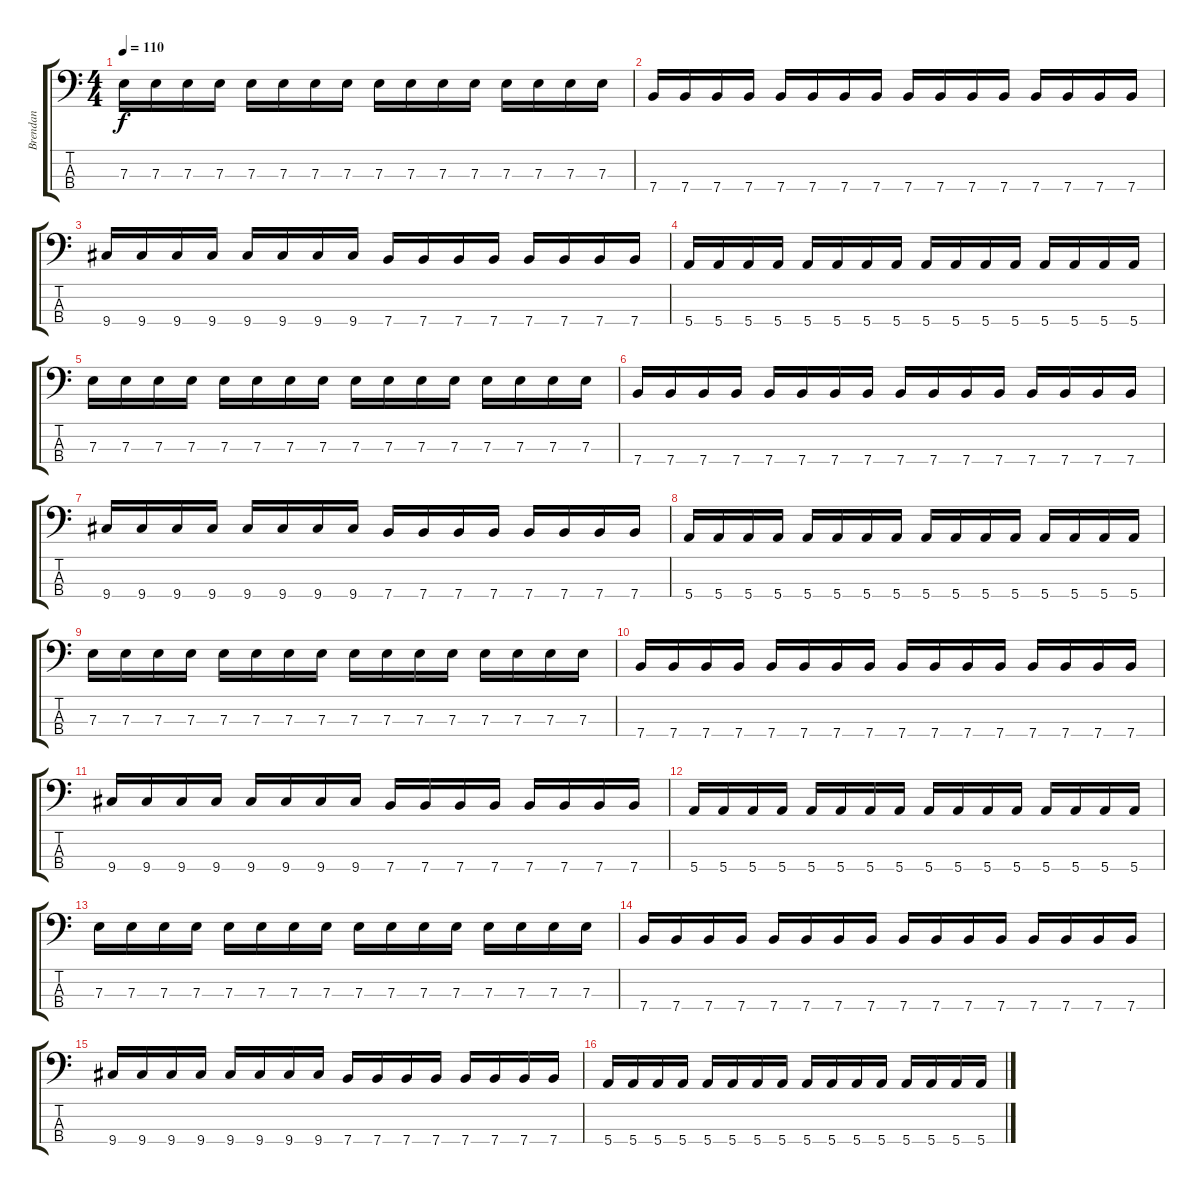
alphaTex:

\track ("Brendan" "Brendan") {instrument electricbasspick}
\staff {score tabs}
\tuning (G2 D2 A1 E1) {hide}
\ts (4 4)
\tempo 110
\clef f4
\ks c
7.3.16{dy f} 7.3.16 7.3.16 7.3.16 7.3.16 7.3.16 7.3.16 7.3.16 7.3.16 7.3.16 7.3.16 7.3.16 7.3.16 7.3.16 7.3.16 7.3.16 |
7.4.16 7.4.16 7.4.16 7.4.16 7.4.16 7.4.16 7.4.16 7.4.16 7.4.16 7.4.16 7.4.16 7.4.16 7.4.16 7.4.16 7.4.16 7.4.16 |
9.4.16 9.4.16 9.4.16 9.4.16 9.4.16 9.4.16 9.4.16 9.4.16 7.4.16 7.4.16 7.4.16 7.4.16 7.4.16 7.4.16 7.4.16 7.4.16 |
5.4.16 5.4.16 5.4.16 5.4.16 5.4.16 5.4.16 5.4.16 5.4.16 5.4.16 5.4.16 5.4.16 5.4.16 5.4.16 5.4.16 5.4.16 5.4.16 |
7.3.16 7.3.16 7.3.16 7.3.16 7.3.16 7.3.16 7.3.16 7.3.16 7.3.16 7.3.16 7.3.16 7.3.16 7.3.16 7.3.16 7.3.16 7.3.16 |
7.4.16 7.4.16 7.4.16 7.4.16 7.4.16 7.4.16 7.4.16 7.4.16 7.4.16 7.4.16 7.4.16 7.4.16 7.4.16 7.4.16 7.4.16 7.4.16 |
9.4.16 9.4.16 9.4.16 9.4.16 9.4.16 9.4.16 9.4.16 9.4.16 7.4.16 7.4.16 7.4.16 7.4.16 7.4.16 7.4.16 7.4.16 7.4.16 |
5.4.16 5.4.16 5.4.16 5.4.16 5.4.16 5.4.16 5.4.16 5.4.16 5.4.16 5.4.16 5.4.16 5.4.16 5.4.16 5.4.16 5.4.16 5.4.16 |
7.3.16 7.3.16 7.3.16 7.3.16 7.3.16 7.3.16 7.3.16 7.3.16 7.3.16 7.3.16 7.3.16 7.3.16 7.3.16 7.3.16 7.3.16 7.3.16 |
7.4.16 7.4.16 7.4.16 7.4.16 7.4.16 7.4.16 7.4.16 7.4.16 7.4.16 7.4.16 7.4.16 7.4.16 7.4.16 7.4.16 7.4.16 7.4.16 |
9.4.16 9.4.16 9.4.16 9.4.16 9.4.16 9.4.16 9.4.16 9.4.16 7.4.16 7.4.16 7.4.16 7.4.16 7.4.16 7.4.16 7.4.16 7.4.16 |
5.4.16 5.4.16 5.4.16 5.4.16 5.4.16 5.4.16 5.4.16 5.4.16 5.4.16 5.4.16 5.4.16 5.4.16 5.4.16 5.4.16 5.4.16 5.4.16 |
7.3.16 7.3.16 7.3.16 7.3.16 7.3.16 7.3.16 7.3.16 7.3.16 7.3.16 7.3.16 7.3.16 7.3.16 7.3.16 7.3.16 7.3.16 7.3.16 |
7.4.16 7.4.16 7.4.16 7.4.16 7.4.16 7.4.16 7.4.16 7.4.16 7.4.16 7.4.16 7.4.16 7.4.16 7.4.16 7.4.16 7.4.16 7.4.16 |
9.4.16 9.4.16 9.4.16 9.4.16 9.4.16 9.4.16 9.4.16 9.4.16 7.4.16 7.4.16 7.4.16 7.4.16 7.4.16 7.4.16 7.4.16 7.4.16 |
5.4.16 5.4.16 5.4.16 5.4.16 5.4.16 5.4.16 5.4.16 5.4.16 5.4.16 5.4.16 5.4.16 5.4.16 5.4.16 5.4.16 5.4.16 5.4.16
